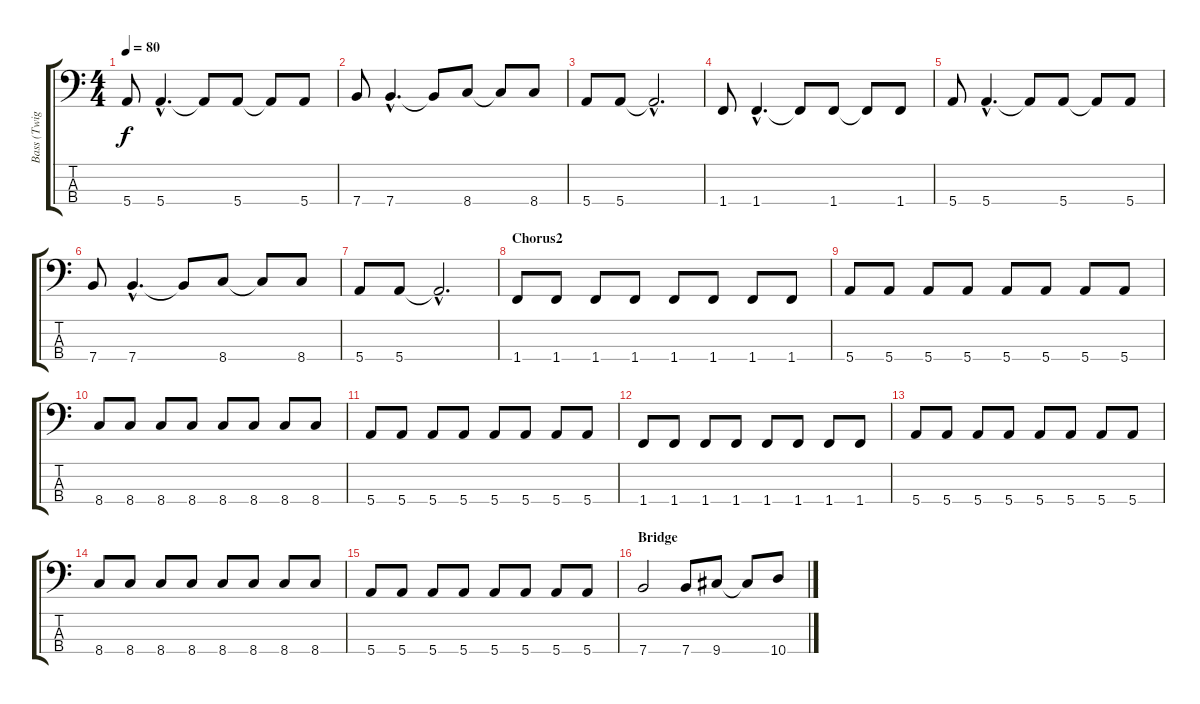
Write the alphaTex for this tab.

\track ("Bass (Twiggy Ramirez)" "Bass (Twig") {instrument electricbassfinger}
\staff {score tabs}
\tuning (G2 D2 A1 E1) {hide}
\ts (4 4)
\tempo 80
\clef f4
\ks c
5.4.8{dy f} 5.4{hac}.4{d} 5.4{t}.8 5.4.8 5.4{t}.8 5.4.8 |
7.4.8 7.4{hac}.4{d} 7.4{t}.8 8.4.8 8.4{t}.8 8.4.8 |
5.4.8 5.4.8 5.4{hac t}.2{d} |
1.4.8 1.4{hac}.4{d} 1.4{t}.8 1.4.8 1.4{t}.8 1.4.8 |
5.4.8 5.4{hac}.4{d} 5.4{t}.8 5.4.8 5.4{t}.8 5.4.8 |
7.4.8 7.4{hac}.4{d} 7.4{t}.8 8.4.8 8.4{t}.8 8.4.8 |
5.4.8 5.4.8 5.4{hac t}.2{d} |
\section ("" "Chorus2")
1.4.8 1.4.8 1.4.8 1.4.8 1.4.8 1.4.8 1.4.8 1.4.8 |
5.4.8 5.4.8 5.4.8 5.4.8 5.4.8 5.4.8 5.4.8 5.4.8 |
8.4.8 8.4.8 8.4.8 8.4.8 8.4.8 8.4.8 8.4.8 8.4.8 |
5.4.8 5.4.8 5.4.8 5.4.8 5.4.8 5.4.8 5.4.8 5.4.8 |
1.4.8 1.4.8 1.4.8 1.4.8 1.4.8 1.4.8 1.4.8 1.4.8 |
5.4.8 5.4.8 5.4.8 5.4.8 5.4.8 5.4.8 5.4.8 5.4.8 |
8.4.8 8.4.8 8.4.8 8.4.8 8.4.8 8.4.8 8.4.8 8.4.8 |
5.4.8 5.4.8 5.4.8 5.4.8 5.4.8 5.4.8 5.4.8 5.4.8 |
\section ("" "Bridge")
7.4.2 7.4.8 9.4.8 9.4{t}.8 10.4.8
